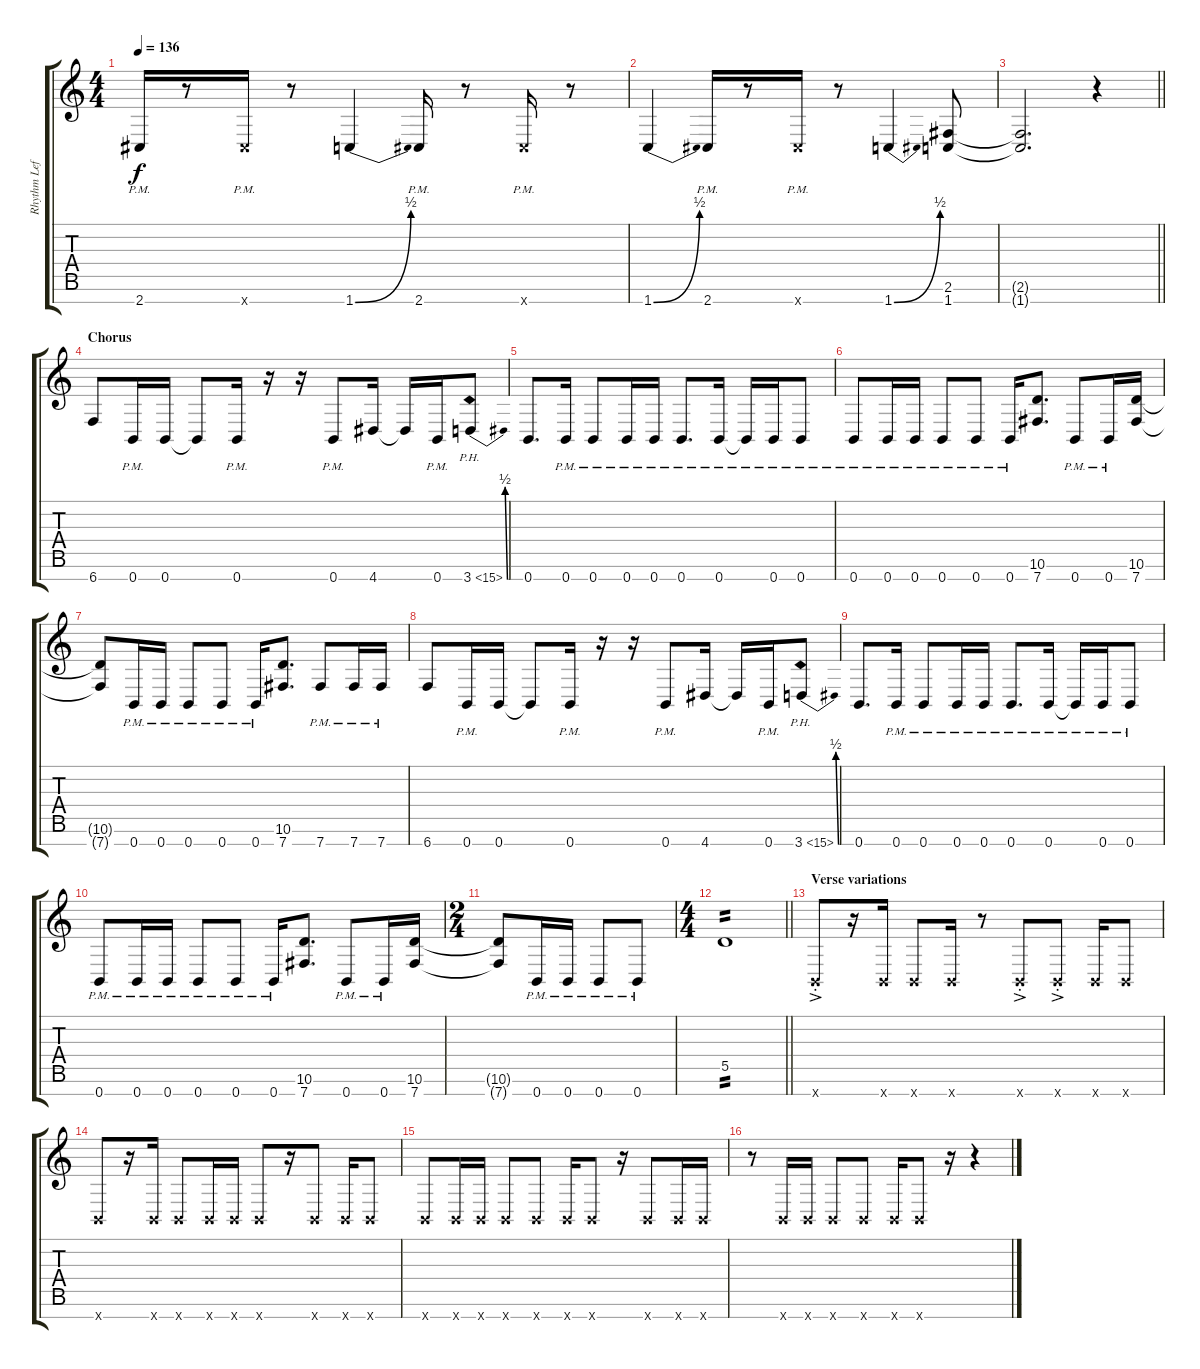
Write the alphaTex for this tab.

\track ("Rhythm Left" "Rhythm Lef") {instrument distortionguitar}
\staff {score tabs}
\tuning (E4 B3 G3 D3 A2 E2 B1) {hide}
\ts (4 4)
\tempo 136
\clef g2
\ks c
2.7{pm}.16{dy f} r.8 2.7{pm x}.16 r.8 1.7{be (bend 0 0 60 2)}.4 2.7{pm}.16 r.8 2.7{pm x}.16 r.8 |
1.7{be (bend 0 0 60 2)}.4 2.7{pm}.16 r.8 2.7{pm x}.16 r.8 1.7{be (bend 0 0 60 2)}.4 (2.6 1.7).8 |
\barLineRight lightlight
(2.6{t} 1.7{t}).2{d} r.4 |
\section ("" "Chorus")
6.7.8 0.7{pm}.16 0.7.16 0.7{t}.8 0.7{pm}.16 r.16 r.16 0.7{pm}.8 4.7.16 4.7{t}.16 0.7{pm}.16 3.7{be (bend 0 0 60 2) ph 12}.8 |
0.7.8{d} 0.7{pm}.16 0.7{pm}.8 0.7{pm}.16 0.7{pm}.16 0.7{pm}.8{d} 0.7{pm}.16 0.7{pm t}.16 0.7{pm}.16 0.7{pm}.8 |
0.7{pm}.8 0.7{pm}.16 0.7{pm}.16 0.7{pm}.8 0.7{pm}.8 0.7{pm}.16 (10.6 7.7).8{d} 0.7{pm}.8 0.7{pm}.16 (10.6 7.7).16 |
(10.6{t} 7.7{t}).8 0.7{pm}.16 0.7{pm}.16 0.7{pm}.8 0.7{pm}.8 0.7{pm}.16 (10.6 7.7).8{d} 7.7{pm}.8 7.7{pm}.16 7.7{pm}.16 |
6.7.8 0.7{pm}.16 0.7.16 0.7{t}.8 0.7{pm}.16 r.16 r.16 0.7{pm}.8 4.7.16 4.7{t}.16 0.7{pm}.16 3.7{be (bend 0 0 60 2) ph 12}.8 |
0.7.8{d} 0.7{pm}.16 0.7{pm}.8 0.7{pm}.16 0.7{pm}.16 0.7{pm}.8{d} 0.7{pm}.16 0.7{pm t}.16 0.7{pm}.16 0.7{pm}.8 |
0.7{pm}.8 0.7{pm}.16 0.7{pm}.16 0.7{pm}.8 0.7{pm}.8 0.7{pm}.16 (10.6 7.7).8{d} 0.7{pm}.8 0.7{pm}.16 (10.6 7.7).16 |
\ts (2 4)
(10.6{t} 7.7{t}).8 0.7{pm}.16 0.7{pm}.16 0.7{pm}.8 0.7{pm}.8 |
\ts (4 4)
\barLineRight lightlight
5.5.1{tp 2} |
\section ("" "Verse variations")
0.7{ac st x}.8 r.16 0.7{x}.16 0.7{x}.8 0.7{x}.16 r.8 0.7{ac st x}.8 0.7{ac st x}.8 0.7{x}.16 0.7{x}.8 |
0.7{x}.8 r.16 0.7{x}.16 0.7{x}.8 0.7{x}.16 0.7{x}.16 0.7{x}.8 r.16 0.7{x}.8 0.7{x}.16 0.7{x}.8 |
0.7{x}.8 0.7{x}.16 0.7{x}.16 0.7{x}.8 0.7{x}.8 0.7{x}.16 0.7{x}.8 r.16 0.7{x}.8 0.7{x}.16 0.7{x}.16 |
r.8 0.7{x}.16 0.7{x}.16 0.7{x}.8 0.7{x}.8 0.7{x}.16 0.7{x}.8 r.16 r.4
